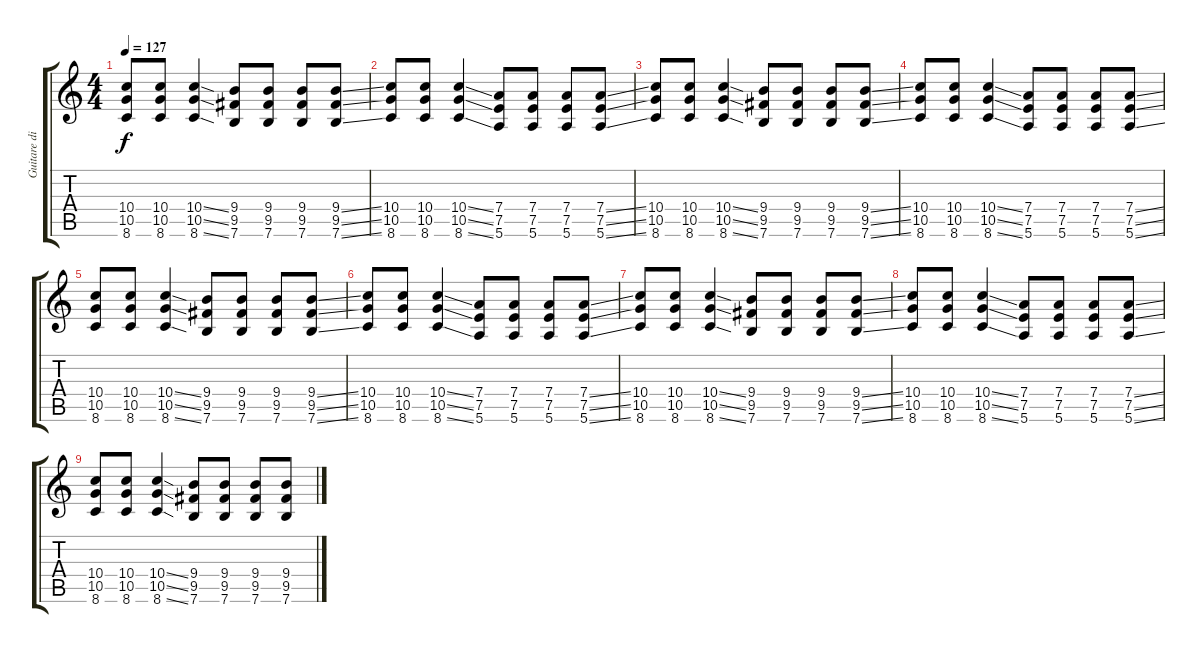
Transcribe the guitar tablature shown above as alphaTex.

\track ("Guitare disto" "Guitare di") {instrument overdrivenguitar}
\staff {score tabs}
\tuning (E4 B3 G3 D3 A2 E2) {hide}
\ts (4 4)
\tempo 127
\clef g2
\ks c
(10.4 10.5 8.6).8{dy f} (10.4 10.5 8.6).8 (10.4{ss} 10.5{ss} 8.6{ss}).4 (9.4 9.5 7.6).8 (9.4 9.5 7.6).8 (9.4 9.5 7.6).8 (9.4{ss} 9.5{ss} 7.6{ss}).8 |
(10.4 10.5 8.6).8 (10.4 10.5 8.6).8 (10.4{ss} 10.5{ss} 8.6{ss}).4 (7.4 7.5 5.6).8 (7.4 7.5 5.6).8 (7.4 7.5 5.6).8 (7.4{ss} 7.5{ss} 5.6{ss}).8 |
(10.4 10.5 8.6).8 (10.4 10.5 8.6).8 (10.4{ss} 10.5{ss} 8.6{ss}).4 (9.4 9.5 7.6).8 (9.4 9.5 7.6).8 (9.4 9.5 7.6).8 (9.4{ss} 9.5{ss} 7.6{ss}).8 |
(10.4 10.5 8.6).8 (10.4 10.5 8.6).8 (10.4{ss} 10.5{ss} 8.6{ss}).4 (7.4 7.5 5.6).8 (7.4 7.5 5.6).8 (7.4 7.5 5.6).8 (7.4{ss} 7.5{ss} 5.6{ss}).8 |
(10.4 10.5 8.6).8 (10.4 10.5 8.6).8 (10.4{ss} 10.5{ss} 8.6{ss}).4 (9.4 9.5 7.6).8 (9.4 9.5 7.6).8 (9.4 9.5 7.6).8 (9.4{ss} 9.5{ss} 7.6{ss}).8 |
(10.4 10.5 8.6).8 (10.4 10.5 8.6).8 (10.4{ss} 10.5{ss} 8.6{ss}).4 (7.4 7.5 5.6).8 (7.4 7.5 5.6).8 (7.4 7.5 5.6).8 (7.4{ss} 7.5{ss} 5.6{ss}).8 |
(10.4 10.5 8.6).8 (10.4 10.5 8.6).8 (10.4{ss} 10.5{ss} 8.6{ss}).4 (9.4 9.5 7.6).8 (9.4 9.5 7.6).8 (9.4 9.5 7.6).8 (9.4{ss} 9.5{ss} 7.6{ss}).8 |
(10.4 10.5 8.6).8 (10.4 10.5 8.6).8 (10.4{ss} 10.5{ss} 8.6{ss}).4 (7.4 7.5 5.6).8 (7.4 7.5 5.6).8 (7.4 7.5 5.6).8 (7.4{ss} 7.5{ss} 5.6{ss}).8 |
(10.4 10.5 8.6).8 (10.4 10.5 8.6).8 (10.4{ss} 10.5{ss} 8.6{ss}).4 (9.4 9.5 7.6).8 (9.4 9.5 7.6).8 (9.4 9.5 7.6).8 (9.4 9.5 7.6).8
